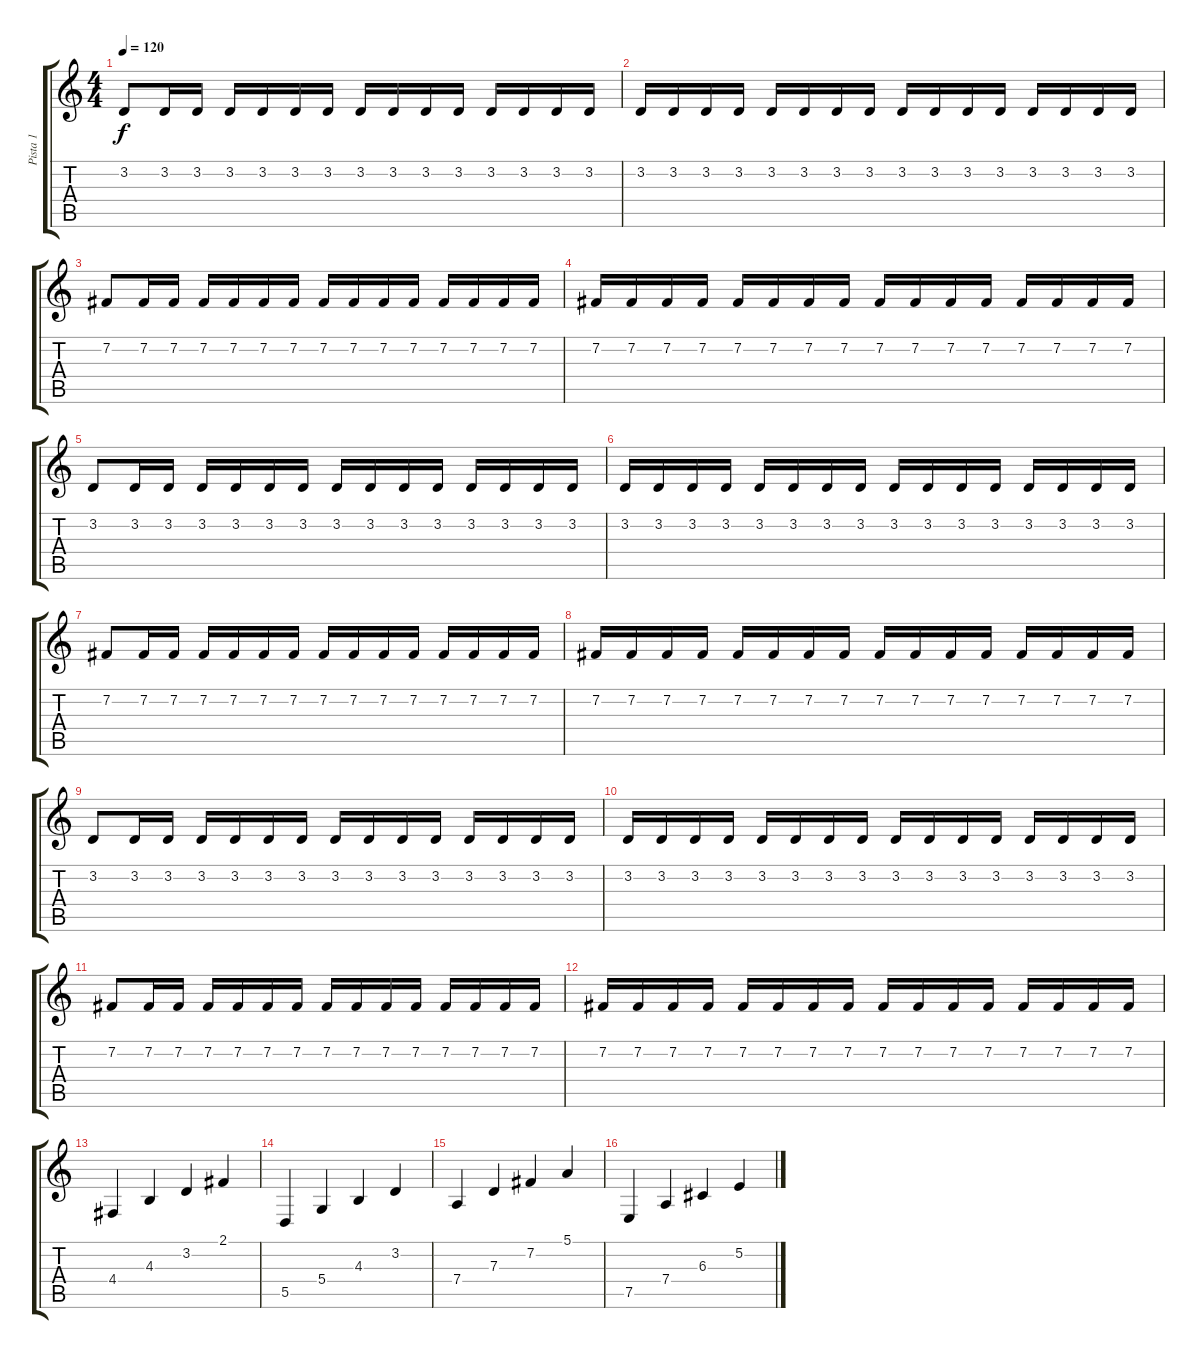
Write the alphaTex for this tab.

\track ("Pista 1" "Pista 1") {instrument brightacousticpiano}
\staff {score tabs}
\tuning (E4 B3 G3 D3 A2 E2) {hide}
\ts (4 4)
\tempo 120
\clef g2
\ks c
3.2.8{dy f} 3.2.16 3.2.16 3.2.16 3.2.16 3.2.16 3.2.16 3.2.16 3.2.16 3.2.16 3.2.16 3.2.16 3.2.16 3.2.16 3.2.16 |
3.2.16 3.2.16 3.2.16 3.2.16 3.2.16 3.2.16 3.2.16 3.2.16 3.2.16 3.2.16 3.2.16 3.2.16 3.2.16 3.2.16 3.2.16 3.2.16 |
7.2.8 7.2.16 7.2.16 7.2.16 7.2.16 7.2.16 7.2.16 7.2.16 7.2.16 7.2.16 7.2.16 7.2.16 7.2.16 7.2.16 7.2.16 |
7.2.16 7.2.16 7.2.16 7.2.16 7.2.16 7.2.16 7.2.16 7.2.16 7.2.16 7.2.16 7.2.16 7.2.16 7.2.16 7.2.16 7.2.16 7.2.16 |
3.2.8 3.2.16 3.2.16 3.2.16 3.2.16 3.2.16 3.2.16 3.2.16 3.2.16 3.2.16 3.2.16 3.2.16 3.2.16 3.2.16 3.2.16 |
3.2.16 3.2.16 3.2.16 3.2.16 3.2.16 3.2.16 3.2.16 3.2.16 3.2.16 3.2.16 3.2.16 3.2.16 3.2.16 3.2.16 3.2.16 3.2.16 |
7.2.8 7.2.16 7.2.16 7.2.16 7.2.16 7.2.16 7.2.16 7.2.16 7.2.16 7.2.16 7.2.16 7.2.16 7.2.16 7.2.16 7.2.16 |
7.2.16 7.2.16 7.2.16 7.2.16 7.2.16 7.2.16 7.2.16 7.2.16 7.2.16 7.2.16 7.2.16 7.2.16 7.2.16 7.2.16 7.2.16 7.2.16 |
3.2.8 3.2.16 3.2.16 3.2.16 3.2.16 3.2.16 3.2.16 3.2.16 3.2.16 3.2.16 3.2.16 3.2.16 3.2.16 3.2.16 3.2.16 |
3.2.16 3.2.16 3.2.16 3.2.16 3.2.16 3.2.16 3.2.16 3.2.16 3.2.16 3.2.16 3.2.16 3.2.16 3.2.16 3.2.16 3.2.16 3.2.16 |
7.2.8 7.2.16 7.2.16 7.2.16 7.2.16 7.2.16 7.2.16 7.2.16 7.2.16 7.2.16 7.2.16 7.2.16 7.2.16 7.2.16 7.2.16 |
7.2.16 7.2.16 7.2.16 7.2.16 7.2.16 7.2.16 7.2.16 7.2.16 7.2.16 7.2.16 7.2.16 7.2.16 7.2.16 7.2.16 7.2.16 7.2.16 |
4.4.4 4.3.4 3.2.4 2.1.4 |
5.5.4 5.4.4 4.3.4 3.2.4 |
7.4.4 7.3.4 7.2.4 5.1.4 |
7.5.4 7.4.4 6.3.4 5.2.4
